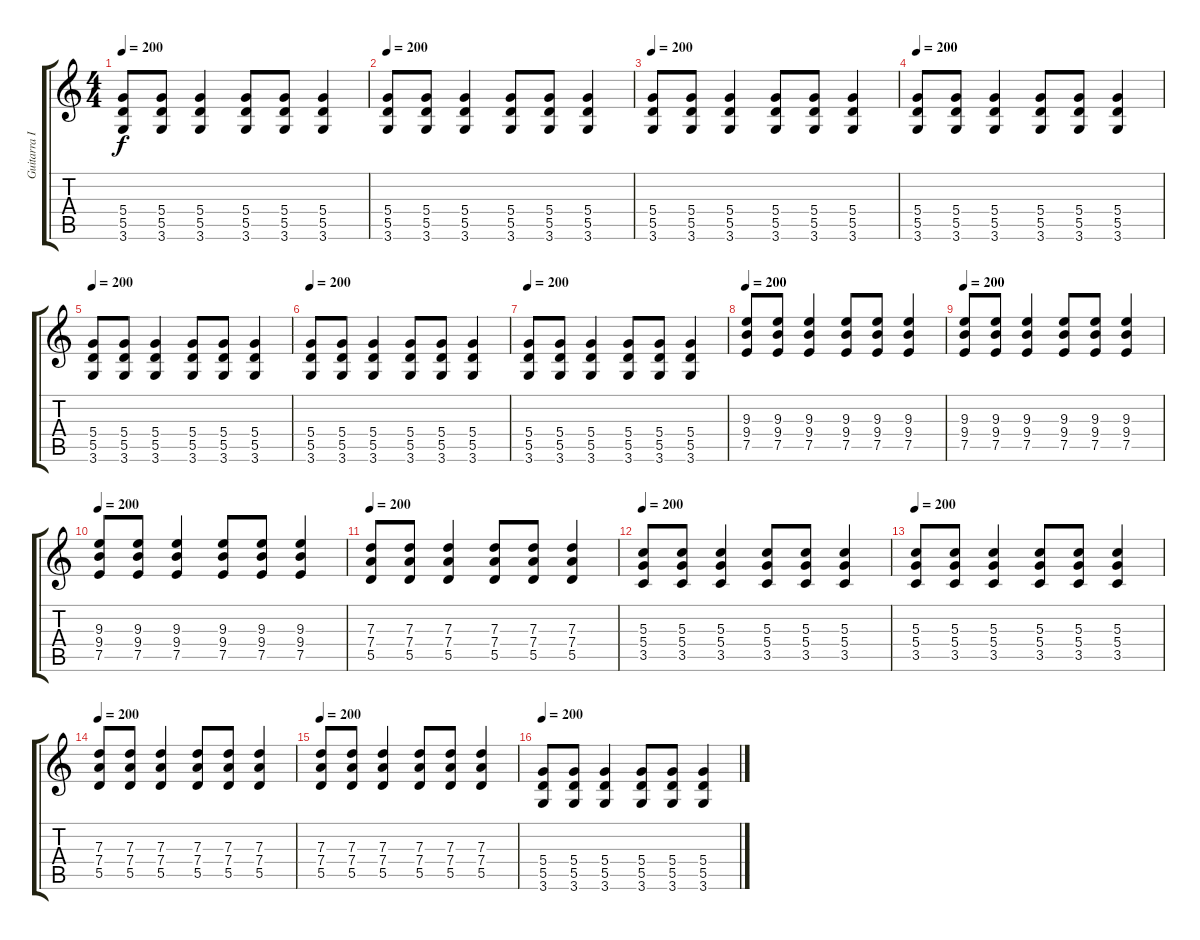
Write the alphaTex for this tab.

\track ("Guitarra I" "Guitarra I") {instrument overdrivenguitar}
\staff {score tabs}
\tuning (E4 B3 G3 D3 A2 E2) {hide}
\ts (4 4)
\tempo 200
\clef g2
\ks c
(5.4 5.5 3.6).8{dy f} (5.4 5.5 3.6).8 (5.4 5.5 3.6).4 (5.4 5.5 3.6).8 (5.4 5.5 3.6).8 (5.4 5.5 3.6).4 |
\tempo 200
(5.4 5.5 3.6).8 (5.4 5.5 3.6).8 (5.4 5.5 3.6).4 (5.4 5.5 3.6).8 (5.4 5.5 3.6).8 (5.4 5.5 3.6).4 |
\tempo 200
(5.4 5.5 3.6).8 (5.4 5.5 3.6).8 (5.4 5.5 3.6).4 (5.4 5.5 3.6).8 (5.4 5.5 3.6).8 (5.4 5.5 3.6).4 |
\tempo 200
(5.4 5.5 3.6).8 (5.4 5.5 3.6).8 (5.4 5.5 3.6).4 (5.4 5.5 3.6).8 (5.4 5.5 3.6).8 (5.4 5.5 3.6).4 |
\tempo 200
(5.4 5.5 3.6).8 (5.4 5.5 3.6).8 (5.4 5.5 3.6).4 (5.4 5.5 3.6).8 (5.4 5.5 3.6).8 (5.4 5.5 3.6).4 |
\tempo 200
(5.4 5.5 3.6).8 (5.4 5.5 3.6).8 (5.4 5.5 3.6).4 (5.4 5.5 3.6).8 (5.4 5.5 3.6).8 (5.4 5.5 3.6).4 |
\tempo 200
(5.4 5.5 3.6).8 (5.4 5.5 3.6).8 (5.4 5.5 3.6).4 (5.4 5.5 3.6).8 (5.4 5.5 3.6).8 (5.4 5.5 3.6).4 |
\tempo 200
(9.3 9.4 7.5).8 (9.3 9.4 7.5).8 (9.3 9.4 7.5).4 (9.3 9.4 7.5).8 (9.3 9.4 7.5).8 (9.3 9.4 7.5).4 |
\tempo 200
(9.3 9.4 7.5).8 (9.3 9.4 7.5).8 (9.3 9.4 7.5).4 (9.3 9.4 7.5).8 (9.3 9.4 7.5).8 (9.3 9.4 7.5).4 |
\tempo 200
(9.3 9.4 7.5).8 (9.3 9.4 7.5).8 (9.3 9.4 7.5).4 (9.3 9.4 7.5).8 (9.3 9.4 7.5).8 (9.3 9.4 7.5).4 |
\tempo 200
(7.3 7.4 5.5).8 (7.3 7.4 5.5).8 (7.3 7.4 5.5).4 (7.3 7.4 5.5).8 (7.3 7.4 5.5).8 (7.3 7.4 5.5).4 |
\tempo 200
(5.3 5.4 3.5).8 (5.3 5.4 3.5).8 (5.3 5.4 3.5).4 (5.3 5.4 3.5).8 (5.3 5.4 3.5).8 (5.3 5.4 3.5).4 |
\tempo 200
(5.3 5.4 3.5).8 (5.3 5.4 3.5).8 (5.3 5.4 3.5).4 (5.3 5.4 3.5).8 (5.3 5.4 3.5).8 (5.3 5.4 3.5).4 |
\tempo 200
(7.3 7.4 5.5).8 (7.3 7.4 5.5).8 (7.3 7.4 5.5).4 (7.3 7.4 5.5).8 (7.3 7.4 5.5).8 (7.3 7.4 5.5).4 |
\tempo 200
(7.3 7.4 5.5).8 (7.3 7.4 5.5).8 (7.3 7.4 5.5).4 (7.3 7.4 5.5).8 (7.3 7.4 5.5).8 (7.3 7.4 5.5).4 |
\tempo 200
(5.4 5.5 3.6).8 (5.4 5.5 3.6).8 (5.4 5.5 3.6).4 (5.4 5.5 3.6).8 (5.4 5.5 3.6).8 (5.4 5.5 3.6).4
